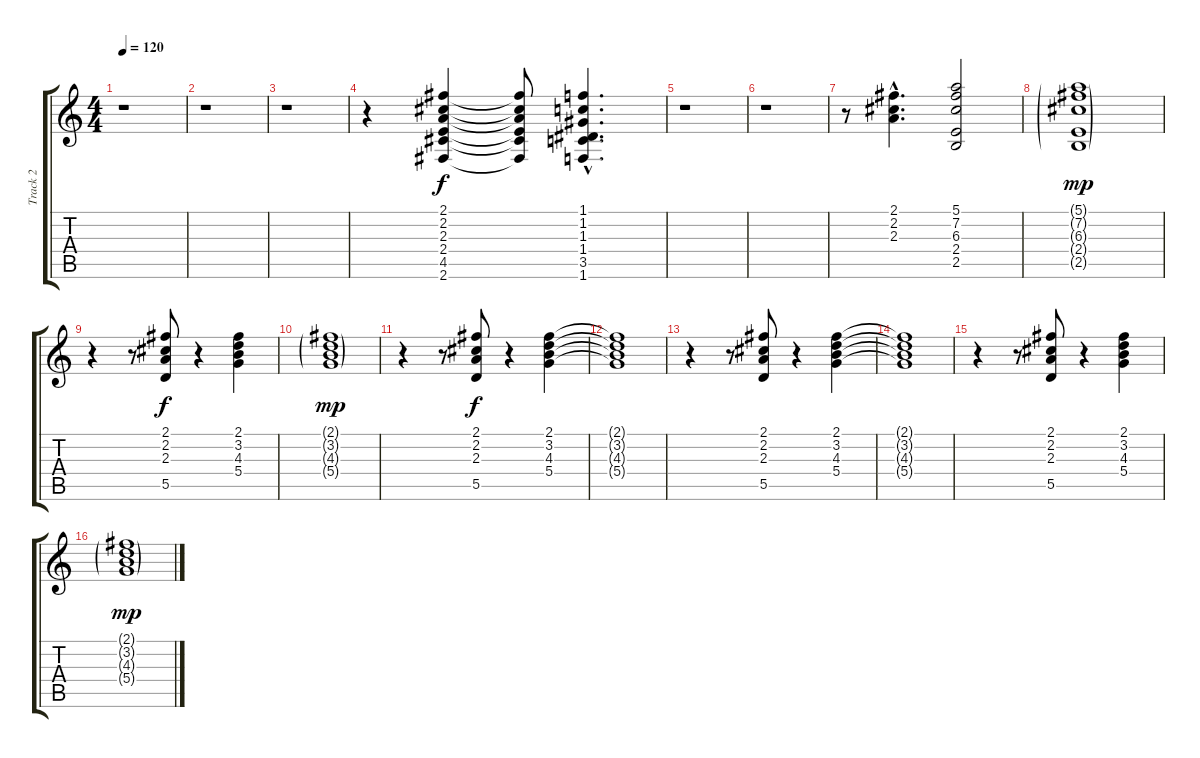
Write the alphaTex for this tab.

\track ("Track 2" "Track 2") {instrument electricguitarclean}
\staff {score tabs}
\tuning (E4 B3 G3 D3 A2 E2) {hide}
\ts (4 4)
\tempo 120
\clef g2
\ks c
r.1{dy f} |
r.1 |
r.1 |
r.4 (2.1 2.2 2.3 2.4 4.5 2.6).4 (2.1{t} 2.2{t} 2.3{t} 2.4{t} 4.5{t} 2.6{t}).8 (1.1{hac} 1.2{hac} 1.3{hac} 1.4{hac} 3.5{hac} 1.6{hac}).4{d} |
r.1 |
r.1 |
r.8 (2.1{hac} 2.2{hac} 2.3{hac}).4{d} (5.1 7.2 6.3 2.4 2.5).2 |
(5.1{g} 7.2{g} 6.3{g} 2.4{g} 2.5{g}).1{dy mp} |
r.4 r.8 (2.1 2.2 2.3 5.5).8{dy f} r.4 (2.1 3.2 4.3 5.4).4 |
(2.1{g} 3.2{g} 4.3{g} 5.4{g}).1{dy mp} |
r.4 r.8 (2.1 2.2 2.3 5.5).8{dy f} r.4 (2.1 3.2 4.3 5.4).4 |
(2.1{t} 3.2{t} 4.3{t} 5.4{t}).1 |
r.4 r.8 (2.1 2.2 2.3 5.5).8 r.4 (2.1 3.2 4.3 5.4).4 |
(2.1{t} 3.2{t} 4.3{t} 5.4{t}).1 |
r.4 r.8 (2.1 2.2 2.3 5.5).8 r.4 (2.1 3.2 4.3 5.4).4 |
(2.1{g} 3.2{g} 4.3{g} 5.4{g}).1{dy mp}
